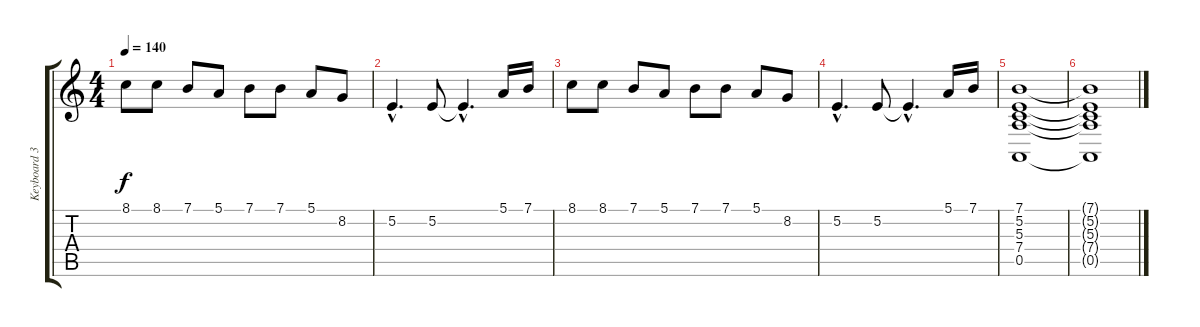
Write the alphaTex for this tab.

\track ("Keyboard 3" "Keyboard 3") {instrument tremolostrings}
\staff {score tabs}
\tuning (E4 B3 G3 D3 A2 E2) {hide}
\ts (4 4)
\tempo 140
\clef g2
\ks c
8.1.8{dy f} 8.1.8 7.1.8 5.1.8 7.1.8 7.1.8 5.1.8 8.2.8 |
5.2{hac}.4{d} 5.2.8 5.2{hac t}.4{d} 5.1.16 7.1.16 |
8.1.8 8.1.8 7.1.8 5.1.8 7.1.8 7.1.8 5.1.8 8.2.8 |
5.2{hac}.4{d} 5.2.8 5.2{hac t}.4{d} 5.1.16 7.1.16 |
(7.1 5.2 5.3 7.4 0.5).1 |
(7.1{t} 5.2{t} 5.3{t} 7.4{t} 0.5{t}).1
